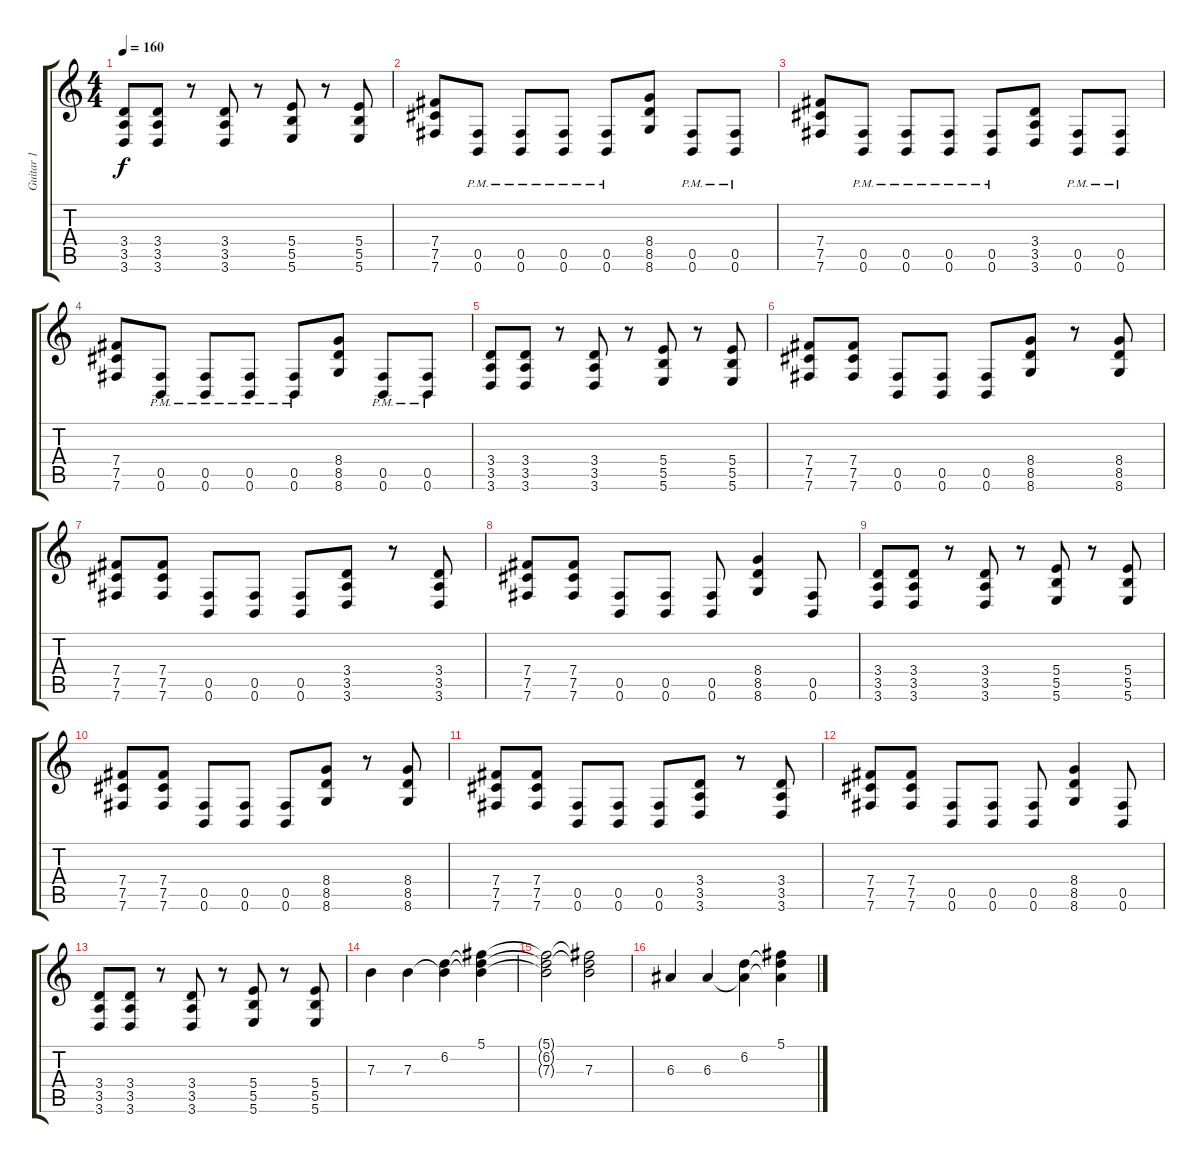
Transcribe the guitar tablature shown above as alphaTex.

\track ("Guitar 1" "Guitar 1") {instrument distortionguitar}
\staff {score tabs}
\tuning (Db4 Ab3 E3 B2 Gb2 B1) {hide}
\ts (4 4)
\tempo 160
\clef g2
\ks c
(3.4 3.5 3.6).8{dy f} (3.4 3.5 3.6).8 r.8 (3.4 3.5 3.6).8 r.8 (5.4 5.5 5.6).8 r.8 (5.4 5.5 5.6).8 |
(7.4 7.5 7.6).8 (0.5{pm} 0.6{pm}).8 (0.5{pm} 0.6{pm}).8 (0.5{pm} 0.6{pm}).8 (0.5{pm} 0.6{pm}).8 (8.4 8.5 8.6).8 (0.5{pm} 0.6{pm}).8 (0.5{pm} 0.6{pm}).8 |
(7.4 7.5 7.6).8 (0.5{pm} 0.6{pm}).8 (0.5{pm} 0.6{pm}).8 (0.5{pm} 0.6{pm}).8 (0.5{pm} 0.6{pm}).8 (3.4 3.5 3.6).8 (0.5{pm} 0.6{pm}).8 (0.5{pm} 0.6{pm}).8 |
(7.4 7.5 7.6).8 (0.5{pm} 0.6{pm}).8 (0.5{pm} 0.6{pm}).8 (0.5{pm} 0.6{pm}).8 (0.5{pm} 0.6{pm}).8 (8.4 8.5 8.6).8 (0.5{pm} 0.6{pm}).8 (0.5{pm} 0.6{pm}).8 |
(3.4 3.5 3.6).8 (3.4 3.5 3.6).8 r.8 (3.4 3.5 3.6).8 r.8 (5.4 5.5 5.6).8 r.8 (5.4 5.5 5.6).8 |
(7.4 7.5 7.6).8 (7.4 7.5 7.6).8 (0.5 0.6).8 (0.5 0.6).8 (0.5 0.6).8 (8.4 8.5 8.6).8 r.8 (8.4 8.5 8.6).8 |
(7.4 7.5 7.6).8 (7.4 7.5 7.6).8 (0.5 0.6).8 (0.5 0.6).8 (0.5 0.6).8 (3.4 3.5 3.6).8 r.8 (3.4 3.5 3.6).8 |
(7.4 7.5 7.6).8 (7.4 7.5 7.6).8 (0.5 0.6).8 (0.5 0.6).8 (0.5 0.6).8 (8.4 8.5 8.6).4 (0.5 0.6).8 |
(3.4 3.5 3.6).8 (3.4 3.5 3.6).8 r.8 (3.4 3.5 3.6).8 r.8 (5.4 5.5 5.6).8 r.8 (5.4 5.5 5.6).8 |
(7.4 7.5 7.6).8 (7.4 7.5 7.6).8 (0.5 0.6).8 (0.5 0.6).8 (0.5 0.6).8 (8.4 8.5 8.6).8 r.8 (8.4 8.5 8.6).8 |
(7.4 7.5 7.6).8 (7.4 7.5 7.6).8 (0.5 0.6).8 (0.5 0.6).8 (0.5 0.6).8 (3.4 3.5 3.6).8 r.8 (3.4 3.5 3.6).8 |
(7.4 7.5 7.6).8 (7.4 7.5 7.6).8 (0.5 0.6).8 (0.5 0.6).8 (0.5 0.6).8 (8.4 8.5 8.6).4 (0.5 0.6).8 |
(3.4 3.5 3.6).8 (3.4 3.5 3.6).8 r.8 (3.4 3.5 3.6).8 r.8 (5.4 5.5 5.6).8 r.8 (5.4 5.5 5.6).8 |
7.3.4{instrument electricguitarclean} 7.3.4 (6.2 7.3{t}).4 (5.1 6.2{t} 7.3{t}).4 |
(5.1{t} 6.2{t} 7.3{t}).2 (5.1{t} 6.2{t} 7.3).2 |
6.3.4 6.3.4 (6.2 6.3{t}).4 (5.1 6.2{t} 6.3{t}).4
